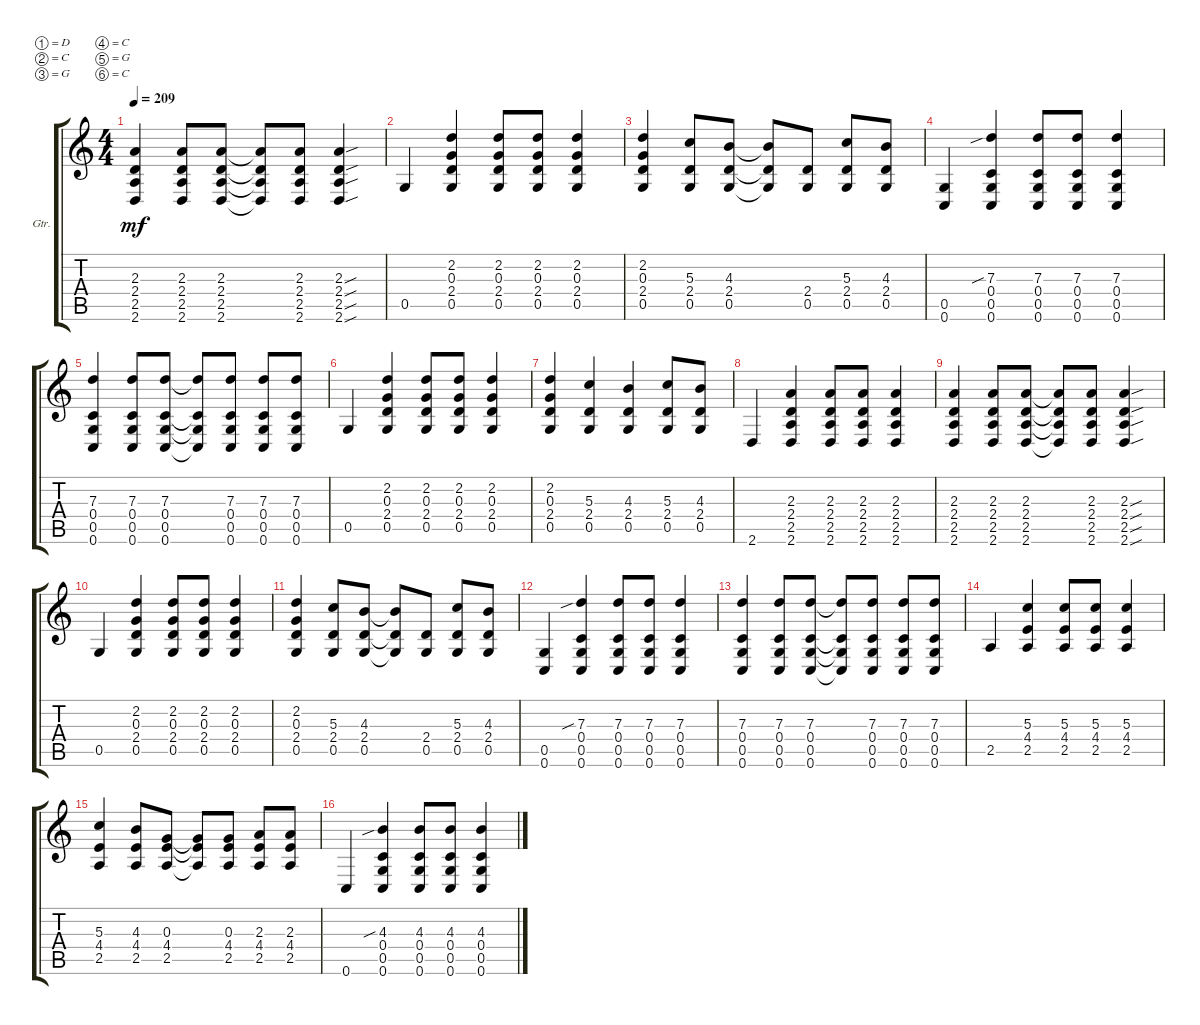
\defaultSystemsLayout 4
\bracketExtendMode groupsimilarinstruments
\firstSystemTrackNameOrientation horizontal
\otherSystemsTrackNameOrientation horizontal
\track ("Guitar" "Gtr.") {instrument acousticguitarsteel}
\staff {score tabs}
\tuning (D4 C4 G3 C3 G2 C2)
\ts (4 4)
\tempo 209
\clef g2
\ks c
(2.6 2.5 2.4 2.3).4{dy mf} (2.3 2.4 2.5 2.6).8 (2.6 2.5 2.4 2.3).8 (2.6{t} 2.5{t} 2.4{t} 2.3{t}).8 (2.3 2.4 2.5 2.6).8 (2.3{sou} 2.4{sou} 2.6{sou} 2.5{sou}).4 |
0.5.4 (0.5 2.4 0.3 2.2).4 (0.5 2.4 0.3 2.2).8 (2.2 0.3 2.4 0.5).8 (0.5 2.4 0.3 2.2).4 |
(2.2 0.5 2.4 0.3).4 (5.3 2.4 0.5).8 (4.3 0.5 2.4).8 (2.4{t} 4.3{t} 0.5{t}).8 (2.4 0.5).8 (5.3 0.5 2.4).8 (4.3 2.4 0.5).8 |
(0.5 0.6).4 (0.5 0.4 7.3{sib} 0.6).4 (7.3 0.4 0.5 0.6).8 (0.5 0.4 7.3 0.6).8 (7.3 0.4 0.5 0.6).4 |
(0.5 0.4 7.3 0.6).4 (7.3 0.4 0.5 0.6).8 (0.5 0.4 7.3 0.6).8 (7.3{t} 0.4{t} 0.5{t} 0.6{t}).8 (0.5 0.4 7.3 0.6).8 (0.5 0.4 7.3 0.6).8 (0.5 0.4 7.3 0.6).8 |
0.5.4 (0.5 2.4 0.3 2.2).4 (0.5 2.4 0.3 2.2).8 (2.2 0.3 2.4 0.5).8 (0.5 2.4 0.3 2.2).4 |
(0.5 2.4 0.3 2.2).4 (0.5 2.4 5.3).4 (0.5 2.4 4.3).4 (0.5 2.4 5.3).8 (4.3 2.4 0.5).8 |
2.6.4 (2.6 2.5 2.4 2.3).4 (2.5 2.4 2.3 2.6).8 (2.6 2.5 2.4 2.3).8 (2.3 2.4 2.5 2.6).4 |
(2.6 2.5 2.4 2.3).4 (2.3 2.4 2.5 2.6).8 (2.6 2.5 2.4 2.3).8 (2.6{t} 2.5{t} 2.4{t} 2.3{t}).8 (2.3 2.4 2.5 2.6).8 (2.3{sou} 2.4{sou} 2.6{sou} 2.5{sou}).4 |
0.5.4 (0.5 2.4 0.3 2.2).4 (0.5 2.4 0.3 2.2).8 (2.2 0.3 2.4 0.5).8 (0.5 2.4 0.3 2.2).4 |
(2.2 0.5 2.4 0.3).4 (5.3 2.4 0.5).8 (4.3 0.5 2.4).8 (2.4{t} 4.3{t} 0.5{t}).8 (2.4 0.5).8 (5.3 0.5 2.4).8 (4.3 2.4 0.5).8 |
(0.5 0.6).4 (0.5 0.4 7.3{sib} 0.6).4 (7.3 0.4 0.5 0.6).8 (0.5 0.4 7.3 0.6).8 (7.3 0.4 0.5 0.6).4 |
(0.5 0.4 7.3 0.6).4 (7.3 0.4 0.5 0.6).8 (0.5 0.4 7.3 0.6).8 (7.3{t} 0.4{t} 0.5{t} 0.6{t}).8 (0.5 0.4 7.3 0.6).8 (0.5 0.4 7.3 0.6).8 (0.5 0.4 7.3 0.6).8 |
2.5.4 (2.5 4.4 5.3).4 (5.3 4.4 2.5).8 (2.5 4.4 5.3).8 (5.3 4.4 2.5).4 |
(2.5 4.4 5.3).4 (4.3 4.4 2.5).8 (2.5 4.4 0.3).8 (0.3{t} 4.4{t} 2.5{t}).8 (0.3 4.4 2.5).8 (2.5 4.4 2.3).8 (2.3 4.4 2.5).8 |
0.6.4 (4.3{sib} 0.4 0.5 0.6).4 (0.6 0.5 0.4 4.3).8 (4.3 0.4 0.5 0.6).8 (0.6 0.5 0.4 4.3).4
